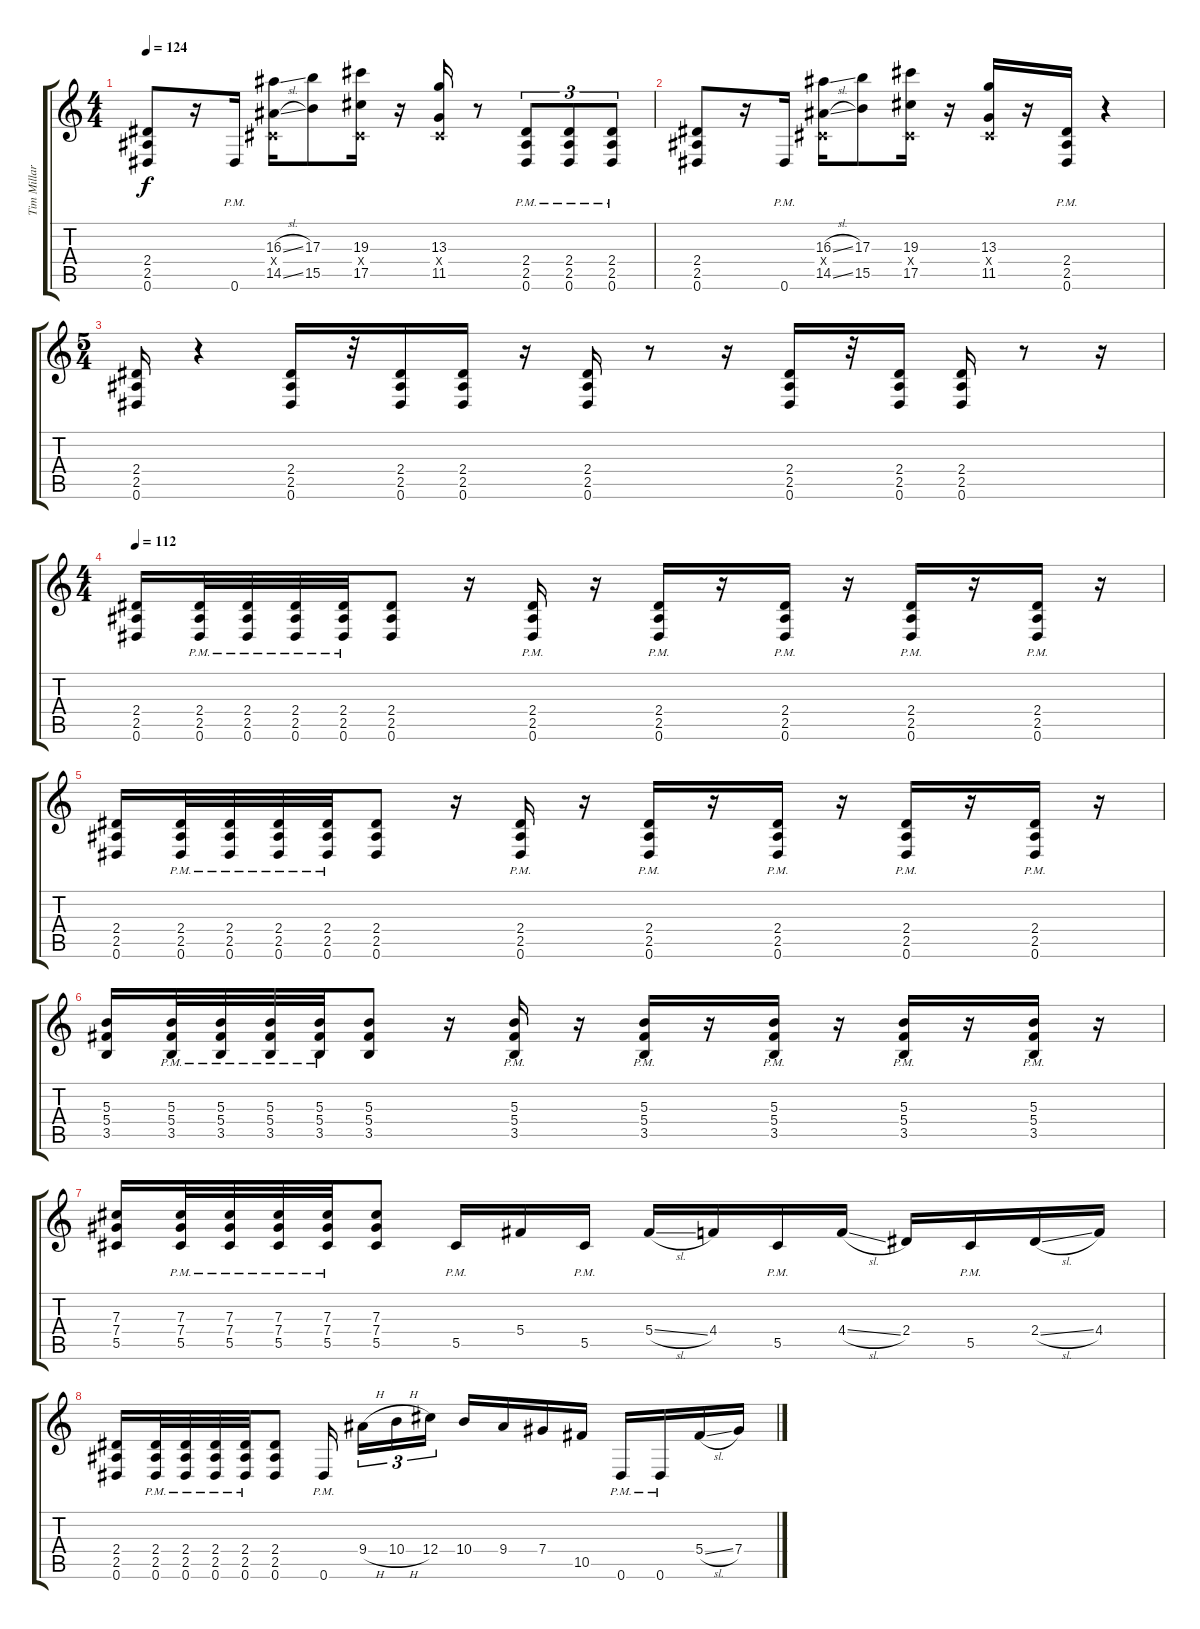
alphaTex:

\track ("Tim Millar" "Tim Millar") {instrument distortionguitar}
\staff {score tabs}
\tuning (Eb4 Bb3 Gb3 Db3 Ab2 Eb2) {hide}
\ts (4 4)
\tempo 124
\clef g2
\ks c
(2.4 2.5 0.6).8{dy f} r.16 0.6{pm}.16 (16.3{sl} 0.4{x} 14.5{sl}).16 (17.3 15.5).8 (19.3 0.4{x} 17.5).16 r.16 (13.3 0.4{x} 11.5).16 r.8 (2.4{pm} 2.5{pm} 0.6{pm}).8{tu (3 2)} (2.4{pm} 2.5{pm} 0.6{pm}).8{tu (3 2)} (2.4{pm} 2.5{pm} 0.6{pm}).8{tu (3 2)} |
(2.4 2.5 0.6).8 r.16 0.6{pm}.16 (16.3{sl} 0.4{x} 14.5{sl}).16 (17.3 15.5).8 (19.3 0.4{x} 17.5).16 r.16 (13.3 0.4{x} 11.5).16 r.16 (2.4{pm} 2.5{pm} 0.6{pm}).16 r.4 |
\ts (5 4)
(2.4 2.5 0.6).16 r.4 (2.4 2.5 0.6).16 r.32 (2.4 2.5 0.6).16 (2.4 2.5 0.6).16 r.16 (2.4 2.5 0.6).16 r.8 r.16 (2.4 2.5 0.6).16 r.32 (2.4 2.5 0.6).16 (2.4 2.5 0.6).16 r.8 r.16 |
\ts (4 4)
\tempo 112
(2.4 2.5 0.6).16 (2.4{pm} 2.5{pm} 0.6{pm}).32 (2.4{pm} 2.5{pm} 0.6{pm}).32 (2.4{pm} 2.5{pm} 0.6{pm}).32 (2.4{pm} 2.5{pm} 0.6{pm}).32 (2.4 2.5 0.6).8 r.16 (2.4{pm} 2.5{pm} 0.6{pm}).16 r.16 (2.4{pm} 2.5{pm} 0.6{pm}).16 r.16 (2.4{pm} 2.5{pm} 0.6{pm}).16 r.16 (2.4{pm} 2.5{pm} 0.6{pm}).16 r.16 (2.4{pm} 2.5{pm} 0.6{pm}).16 r.16 |
(2.4 2.5 0.6).16 (2.4{pm} 2.5{pm} 0.6{pm}).32 (2.4{pm} 2.5{pm} 0.6{pm}).32 (2.4{pm} 2.5{pm} 0.6{pm}).32 (2.4{pm} 2.5{pm} 0.6{pm}).32 (2.4 2.5 0.6).8 r.16 (2.4{pm} 2.5{pm} 0.6{pm}).16 r.16 (2.4{pm} 2.5{pm} 0.6{pm}).16 r.16 (2.4{pm} 2.5{pm} 0.6{pm}).16 r.16 (2.4{pm} 2.5{pm} 0.6{pm}).16 r.16 (2.4{pm} 2.5{pm} 0.6{pm}).16 r.16 |
(5.3 5.4 3.5).16 (5.3{pm} 5.4{pm} 3.5{pm}).32 (5.3{pm} 5.4{pm} 3.5{pm}).32 (5.3{pm} 5.4{pm} 3.5{pm}).32 (5.3{pm} 5.4{pm} 3.5{pm}).32 (5.3 5.4 3.5).8 r.16 (5.3{pm} 5.4{pm} 3.5{pm}).16 r.16 (5.3{pm} 5.4{pm} 3.5{pm}).16 r.16 (5.3{pm} 5.4{pm} 3.5{pm}).16 r.16 (5.3{pm} 5.4{pm} 3.5{pm}).16 r.16 (5.3{pm} 5.4{pm} 3.5{pm}).16 r.16 |
(7.3 7.4 5.5).16 (7.3{pm} 7.4{pm} 5.5{pm}).32 (7.3{pm} 7.4{pm} 5.5{pm}).32 (7.3{pm} 7.4{pm} 5.5{pm}).32 (7.3{pm} 7.4{pm} 5.5{pm}).32 (7.3 7.4 5.5).8 5.5{pm}.16 5.4.16 5.5{pm}.16 5.4{sl}.16 4.4.16 5.5{pm}.16 4.4{sl}.16 2.4.16 5.5{pm}.16 2.4{sl}.16 4.4.16 |
(2.4 2.5 0.6).16 (2.4{pm} 2.5{pm} 0.6{pm}).32 (2.4{pm} 2.5{pm} 0.6{pm}).32 (2.4{pm} 2.5{pm} 0.6{pm}).32 (2.4{pm} 2.5{pm} 0.6{pm}).32 (2.4 2.5 0.6).8 0.6{pm}.16{beam splitsecondary} 9.4{h}.16{tu (3 2)} 10.4{h}.16{tu (3 2)} 12.4.16{tu (3 2)} 10.4.16 9.4.16 7.4.16 10.5.16 0.6{pm}.16 0.6{pm}.16 5.4{sl}.16 7.4.16
